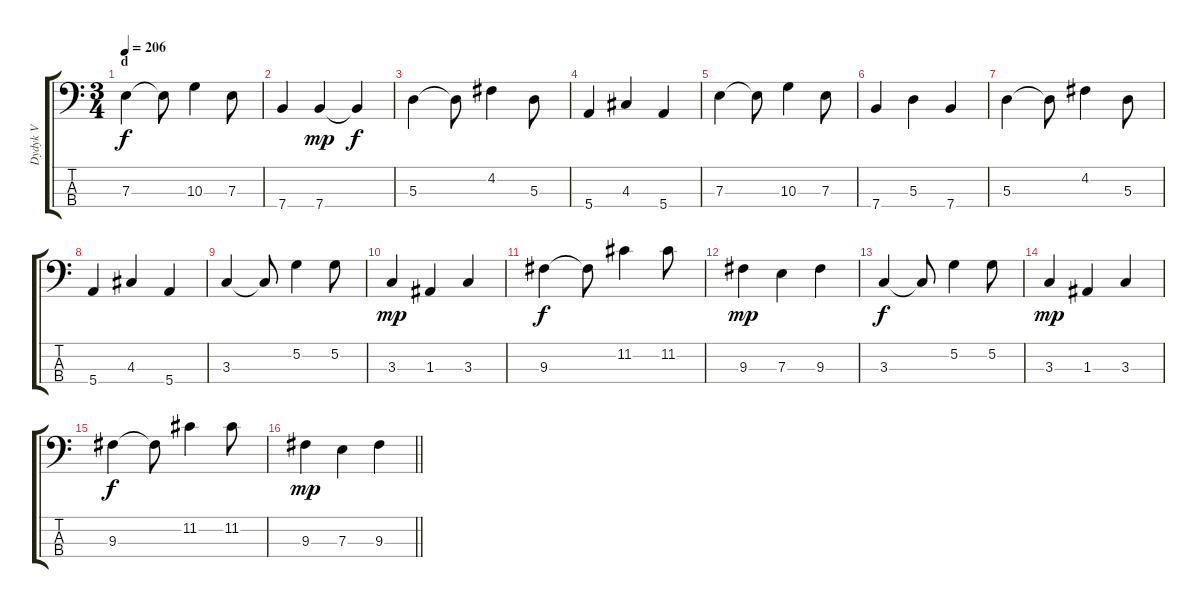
\track ("Dydyk V" "Dydyk V") {instrument acousticbass}
\staff {score tabs}
\tuning (G2 D2 A1 E1) {hide}
\ts (3 4)
\section ("" "d")
\tempo 206
\clef f4
\ks c
7.3.4{dy f} 7.3{t}.8 10.3.4 7.3.8 |
7.4.4 7.4.4{dy mp} 7.4{t}.4{dy f} |
5.3.4 5.3{t}.8 4.2.4 5.3.8 |
5.4.4 4.3.4 5.4.4 |
7.3.4 7.3{t}.8 10.3.4 7.3.8 |
7.4.4 5.3.4 7.4.4 |
5.3.4 5.3{t}.8 4.2.4 5.3.8 |
5.4.4 4.3.4 5.4.4 |
3.3.4 3.3{t}.8 5.2.4 5.2.8 |
3.3.4{dy mp} 1.3.4 3.3.4 |
9.3.4{dy f} 9.3{t}.8 11.2.4 11.2.8 |
9.3.4{dy mp} 7.3.4 9.3.4 |
3.3.4{dy f} 3.3{t}.8 5.2.4 5.2.8 |
3.3.4{dy mp} 1.3.4 3.3.4 |
9.3.4{dy f} 9.3{t}.8 11.2.4 11.2.8 |
\barLineRight lightlight
9.3.4{dy mp} 7.3.4 9.3.4
